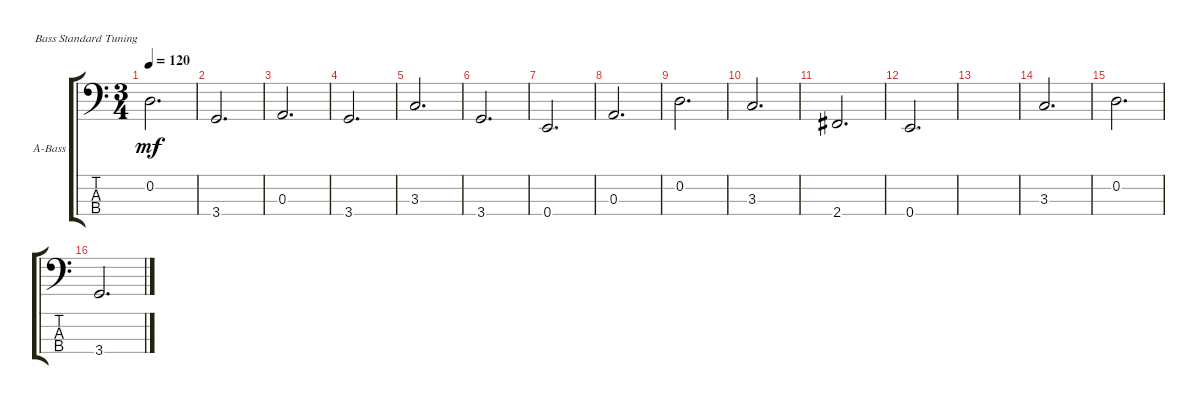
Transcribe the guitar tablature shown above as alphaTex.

\defaultSystemsLayout 4
\bracketExtendMode groupsimilarinstruments
\firstSystemTrackNameOrientation horizontal
\otherSystemsTrackNameOrientation horizontal
\track ("Acoustic Bass" "A-Bass") {instrument acousticbass}
\staff {score tabs}
\tuning (G2 D2 A1 E1)
\ts (3 4)
\tempo 120
\clef f4
\ks c
0.2.2{d dy mf} |
3.4.2{d} |
0.3.2{d} |
3.4.2{d} |
3.3.2{d} |
3.4.2{d} |
0.4.2{d} |
0.3.2{d} |
0.2.2{d} |
3.3.2{d} |
2.4.2{d} |
0.4.2{d} |
|
3.3.2{d} |
0.2.2{d} |
3.4.2{d}
